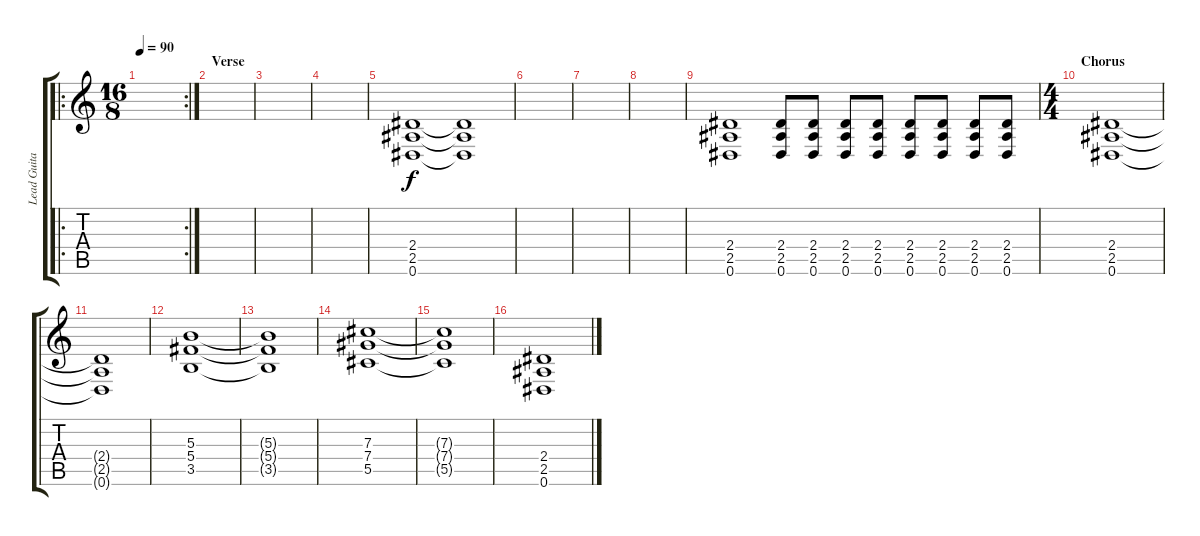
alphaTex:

\track ("Lead Guitar" "Lead Guita") {instrument distortionguitar}
\staff {score tabs}
\tuning (Eb4 Bb3 Gb3 Db3 Ab2 Eb2) {hide}
\ro
\rc 2
\ts (16 8)
\tempo 90
\clef g2
\ks c
|
\section ("" "Verse")
|
|
|
(2.4 2.5 0.6).1 (2.4{t} 2.5{t} 0.6{t}).1 |
|
|
|
(2.4 2.5 0.6).1 (2.4 2.5 0.6).8 (2.4 2.5 0.6).8 (2.4 2.5 0.6).8 (2.4 2.5 0.6).8 (2.4 2.5 0.6).8 (2.4 2.5 0.6).8 (2.4 2.5 0.6).8 (2.4 2.5 0.6).8 |
\ts (4 4)
\section ("" "Chorus")
(2.4 2.5 0.6).1 |
(2.4{t} 2.5{t} 0.6{t}).1 |
(5.3 5.4 3.5).1 |
(5.3{t} 5.4{t} 3.5{t}).1 |
(7.3 7.4 5.5).1 |
(7.3{t} 7.4{t} 5.5{t}).1 |
(2.4 2.5 0.6).1
